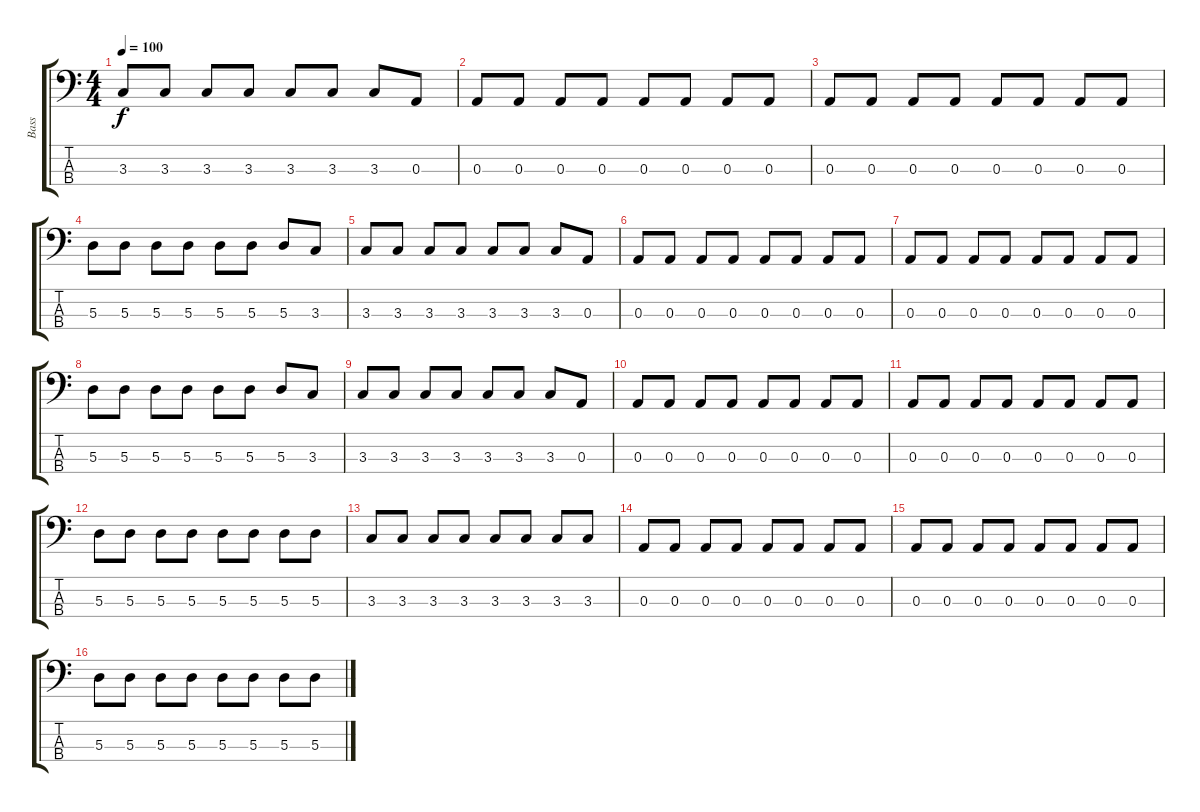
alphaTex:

\track ("Bass" "Bass") {instrument electricbasspick}
\staff {score tabs}
\tuning (G2 D2 A1 E1) {hide}
\ts (4 4)
\tempo 100
\clef f4
\ks c
3.3.8{dy f} 3.3.8 3.3.8 3.3.8 3.3.8 3.3.8 3.3.8 0.3.8 |
0.3.8 0.3.8 0.3.8 0.3.8 0.3.8 0.3.8 0.3.8 0.3.8 |
0.3.8 0.3.8 0.3.8 0.3.8 0.3.8 0.3.8 0.3.8 0.3.8 |
5.3.8 5.3.8 5.3.8 5.3.8 5.3.8 5.3.8 5.3.8 3.3.8 |
3.3.8 3.3.8 3.3.8 3.3.8 3.3.8 3.3.8 3.3.8 0.3.8 |
0.3.8 0.3.8 0.3.8 0.3.8 0.3.8 0.3.8 0.3.8 0.3.8 |
0.3.8 0.3.8 0.3.8 0.3.8 0.3.8 0.3.8 0.3.8 0.3.8 |
5.3.8 5.3.8 5.3.8 5.3.8 5.3.8 5.3.8 5.3.8 3.3.8 |
3.3.8 3.3.8 3.3.8 3.3.8 3.3.8 3.3.8 3.3.8 0.3.8 |
0.3.8 0.3.8 0.3.8 0.3.8 0.3.8 0.3.8 0.3.8 0.3.8 |
0.3.8 0.3.8 0.3.8 0.3.8 0.3.8 0.3.8 0.3.8 0.3.8 |
5.3.8 5.3.8 5.3.8 5.3.8 5.3.8 5.3.8 5.3.8 5.3.8 |
3.3.8 3.3.8 3.3.8 3.3.8 3.3.8 3.3.8 3.3.8 3.3.8 |
0.3.8 0.3.8 0.3.8 0.3.8 0.3.8 0.3.8 0.3.8 0.3.8 |
0.3.8 0.3.8 0.3.8 0.3.8 0.3.8 0.3.8 0.3.8 0.3.8 |
5.3.8 5.3.8 5.3.8 5.3.8 5.3.8 5.3.8 5.3.8 5.3.8
